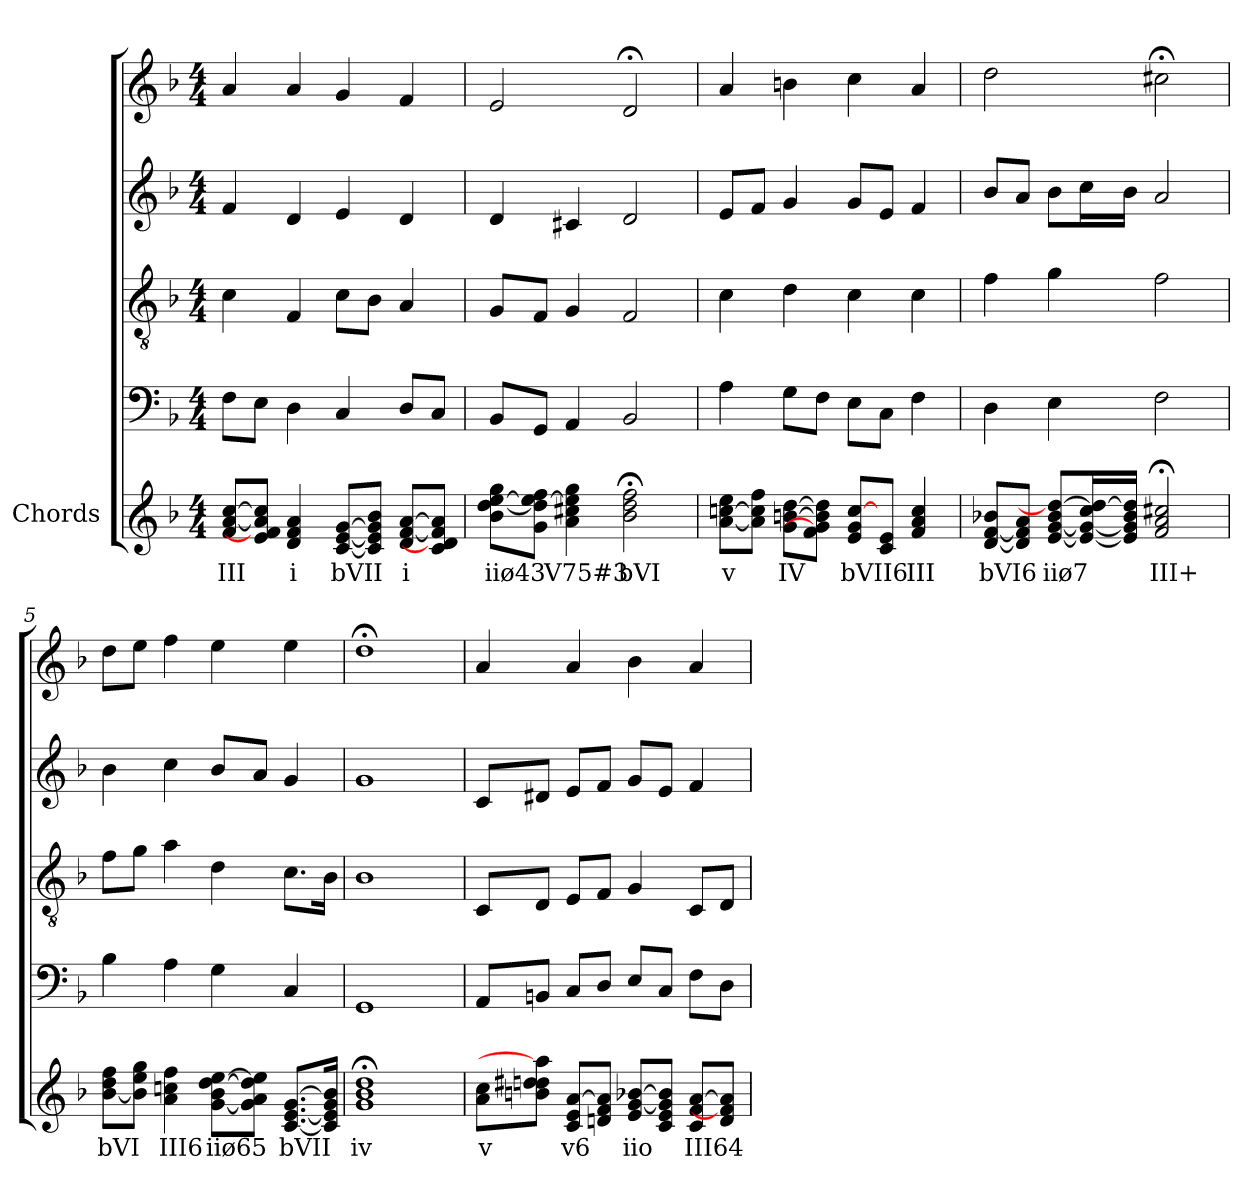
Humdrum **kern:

**kern	**text	**kern	**kern	**kern	**kern
*part5	*part5	*part4	*part3	*part2	*part1
*staff5	*staff5	*staff4	*staff3	*staff2	*staff1
*I"Chords	*	*	*	*	*
*clefG2	*	*clefF4	*clefGv2	*clefG2	*clefG2
*k[b-]	*	*k[b-]	*k[b-]	*k[b-]	*k[b-]
*M4/4	*	*M4/4	*M4/4	*M4/4	*M4/4
=1	=1	=1	=1	=1	=1
8f/ [8a [8ccL	III	8F\L	4c\	4f/	4a/
8e/ 8f] 8a] 8cc]J	.	8E\J	.	.	.
4d 4f 4a	i	4D\	4F/	4d/	4a/
[8c/ [8e [8gL	bVII	4C/	8c\L	4e/	4g/
8c/] 8e] 8g] 8b-J	.	.	8B-\J	.	.
8d/ [8f [8aL	i	8D/L	4A/	4d/	4f/
8c/ 8d] 8f] 8a]J	.	8C/J	.	.	.
=2	=2	=2	=2	=2	=2
8b-\ [8dd [8ee 8ggL	iiø43	8BB-/L	8G/L	4d/	2e/
8g\ 8dd] 8ee_ 8ffJ	.	8GG/J	8F/J	.	.
4a 4cc#X 4ee] 4gg	V75#3	4AA/	4G/	4c#X/	.
2b-; 2dd; 2ff;	bVI	2BB-/	2F/	2d/	2d;/
=3	=3	=3	=3	=3	=3
[8a\ [8ccn 8eeL	v	4A\	4c\	8e/L	4a/
8a\] 8cc] 8ffJ	.	.	.	8f/J	.
8g\ [8bn [8ddL	IV	8G\L	4d\	4g/	4bn\
8f\ 8g] 8b] 8dd]J	.	8F\J	.	.	.
8e/ 8g [8ccL	bVII6	8E\L	4c\	8g/L	4cc\
8c/ 8eJ	.	8C\J	.	8e/J	.
4f 4a 4cc	III	4F\	4c\	4f/	4a/
=4	=4	=4	=4	=4	=4
[8d/ [8f 8b-XL	bVI6	4D\	4f\	8b-/L	2dd\
8d/] 8f] 8aJ	.	.	.	8a/J	.
[8e/ [8g 8b- 8dd_L	iiø7	4E\	4g\	8b-\L	.
16e/_ 16g_ 16cc 16dd_L	.	.	.	16cc\L	.
16e/] 16g] 16b- 16dd]JJ	.	.	.	16b-\JJ	.
2f; 2a; 2cc#X;	III+	2F\	2f\	2a/	2cc#X;\
=5	=5	=5	=5	=5	=5
[8b-\ 8dd 8ffL	bVI	4B-\	8f\L	4b-\	8dd\L
8b-\] 8ee 8ggJ	.	.	8g\J	.	8ee\J
4a 4ccn 4ff	III6	4A\	4a\	4cc\	4ff\
[8g\ 8b- [8dd [8eeL	iiø65	4G\	4d\	8b-/L	4ee\
8g\] 8a 8dd] 8ee]J	.	.	.	8a/J	.
[8.c/ [8.e [8.gL	bVII	4C/	8.c\L	4g/	4ee\
16c/] 16e] 16g] 16b-Jk	.	.	16B-\Jk	.	.
=6	=6	=6	=6	=6	=6
1g; 1b-; 1dd;	iv	1GG	1B-	1g	1dd;
=7	=7	=7	=7	=7	=7
8a\ 8ccL	v	8AA/L	8C/L	8c/L	4a/
8bn\ 8ddn 8dd#X 8aa]J	.	8BBn/J	8D/J	8d#X/J	.
8c/ 8e [8aL	v6	8C/L	8E/L	8e/L	4a/
8dn/ 8f 8a]J	.	8D/J	8F/J	8f/J	.
8e/ [8g [8b-XL	iio	8E/L	4G/	8g/L	4b-\
8c/ 8e 8g] 8b-]J	.	8C/J	.	8e/J	.
8c/ 8f [8aL	III64	8F\L	8C/L	4f/	4a/
8d/ 8f] 8a]J	.	8D\J	8D/J	.	.
=	=	=	=	=	=
*-	*-	*-	*-	*-	*-
